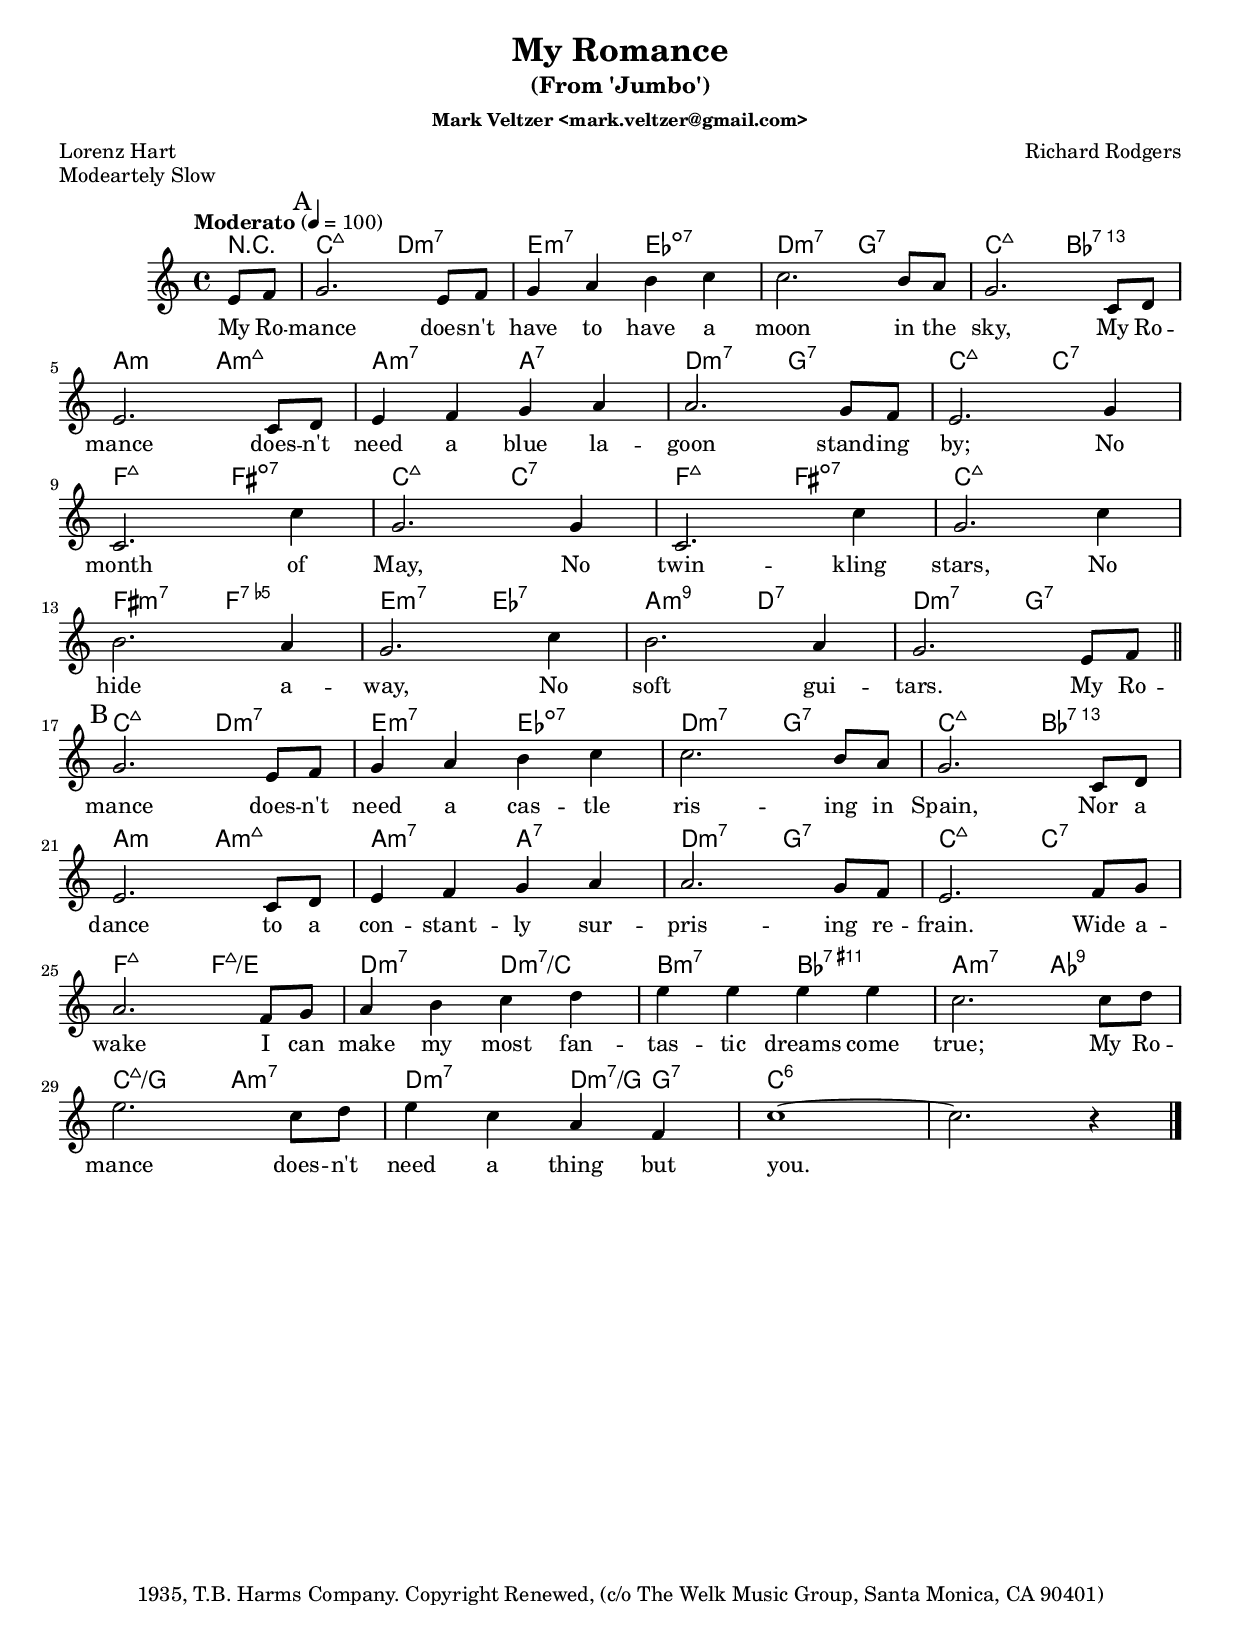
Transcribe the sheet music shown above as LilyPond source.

\include "src/include/common.lyi"
\header {
	title="My Romance"
	subtitle="(From 'Jumbo')"
	composer="Richard Rodgers"
	poet="Lorenz Hart"
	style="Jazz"
	piece="Modeartely Slow"
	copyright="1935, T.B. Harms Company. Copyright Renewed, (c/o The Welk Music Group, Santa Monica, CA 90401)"

	completion="5"
	uuid="6a5d2730-c7dd-11df-b3d0-0019d11e5a41"
}

%{
	TODO:
%}

%% this set of chords is taken from the fake book
myChords=\chordmode {
	\startChords

	\startSong

	\partial 4 r4

	\mark "A"
	\startPart
	c2:maj7 d2:m7 | e2:m7 ees2:dim7 | d2:m7 g2:7 | c2:maj7 bes2:7.13 | \myEndLine
	a2:m a2:m7+ | a2:m7 a2:7 | d2:m7 g2:7 | c2:maj7 c2:7 | \myEndLine

	f2:maj7 fis2:dim7 | c2:maj7 c2:7 | f2:maj7 fis2:dim7 | c1:maj7 | \myEndLine
	fis2:m7 f2:7.5- | e2:m7 ees:7 | a2:m7.9 d2:7 | d2:m7 g2:7 | \myEndLine
	\endPart

	\mark "B"
	\startPart
	c2:maj7 d2:m7 | e2:m7 ees2:dim7 | d2:m7 g2:7 | c2:maj7 bes2:7.13 | \myEndLine
	a2:m a2:m7+ | a2:m7 a2:7 | d2:m7 g2:7 | c2:maj7 c2:7 | \myEndLine

	f2:maj7 f2:maj7/e | d2:m7 d2:m7/c | b2:m7 bes2:7.9.11+ | a2:m7 aes2:7.9 | \myEndLine
	c2:maj7/g a2:m7 | d2:m7 d4:m7/g g4:7 | c1:6 | c1:6 | \myEndLine
	\endPart

	\endSong

	\endChords
}
myVoice=\relative c' {
	\time 4/4
	\key c \major
	%% http://veltzer.net/blog/blog/2010/08/14/musical-tempo-table/
	\tempo "Moderato" 4 = 100

	\partial 4 e8 f |

	%% A part
	g2. e8 f | g4 a b c | c2. b8 a | g2. c,8 d |
	e2. c8 d | e4 f g a | a2. g8 f | e2. g4 | 

	c,2. c'4 | g2. g4 | c,2. c'4 | g2. c4 |
	b2. a4 | g2. c4 | b2. a4 | g2. e8 f |

	%% B part
	g2. e8 f | g4 a b c | c2. b8 a | g2. c,8 d |
	e2. c8 d | e4 f g a | a2. g8 f | e2. f8 g | 

	a2. f8 g | a4 b c d | e e e e | c2. c8 d |
	e2. c8 d | e4 c4 a4 f4 | c'1~ | c2. r4 |

}
myLyrics=\lyricmode {
	My Ro -- mance does -- n't have to have a moon in the sky,
	My Ro -- mance does -- n't need a blue la -- goon stand -- ing by;
	No month of May, No twin -- kling stars,
	No hide a -- way, No soft gui -- tars.

	My Ro -- mance does -- n't need a cas -- tle ris -- ing in Spain,
	Nor a dance to a con -- stant -- ly sur -- pris -- ing re -- frain.
	Wide a -- wake I can make my most fan -- tas -- tic dreams come true;
	My Ro -- mance does -- n't need a thing but you.
}
%% score for printing
\score {
	<<
		\new ChordNames="mychords" \myChords
		\new Voice="myvoice" \myVoice
		\new Lyrics \lyricsto "myvoice" \myLyrics
	>>
	\layout {
	}
}
%% score for midi
\score {
	\unfoldRepeats
	<<
		\new ChordNames="mychords" \myChords
		\new Voice="myvoice" \myVoice
	>>
	\midi {
	}
}
